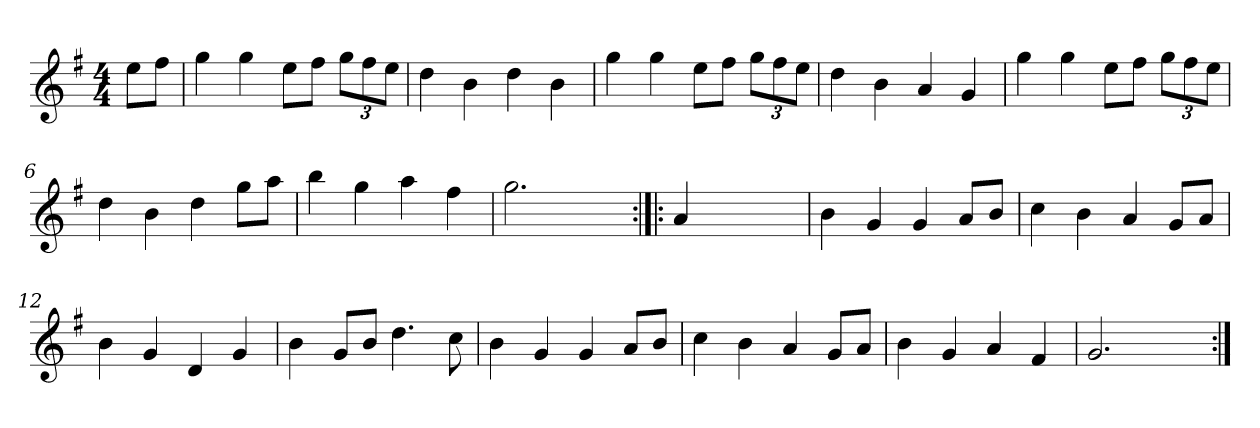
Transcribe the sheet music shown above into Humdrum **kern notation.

**kern
*part1
*staff1
*clefG2
*k[f#]
*G:
*M4/4
=
8ee\L
8ff#\J
=1
4gg
4gg
8ee\L
8ff#\J
12gg\L
12ff#\
12ee\J
=2
4dd
4b
4dd
4b
=3
4gg
4gg
8ee\L
8ff#\J
12gg\L
12ff#\
12ee\J
=4
4dd
4b
4a
4g
=5
4gg
4gg
8ee\L
8ff#\J
12gg\L
12ff#\
12ee\J
=6
4dd
4b
4dd
8gg\L
8aa\J
=7
4bb
4gg
4aa
4ff#
=8
2.gg
4ryy
=9:|!|:
4a
2.ryy
=10
4b
4g
4g
8a/L
8b/J
=11
4cc
4b
4a
8g/L
8a/J
=12
4b
4g
4d
4g
=13
4b
8g/L
8b/J
4.dd
8cc
=14
4b
4g
4g
8a/L
8b/J
=15
4cc
4b
4a
8g/L
8a/J
=16
4b
4g
4a
4f#
=17
2.g
4ryy
=:|!
*-
